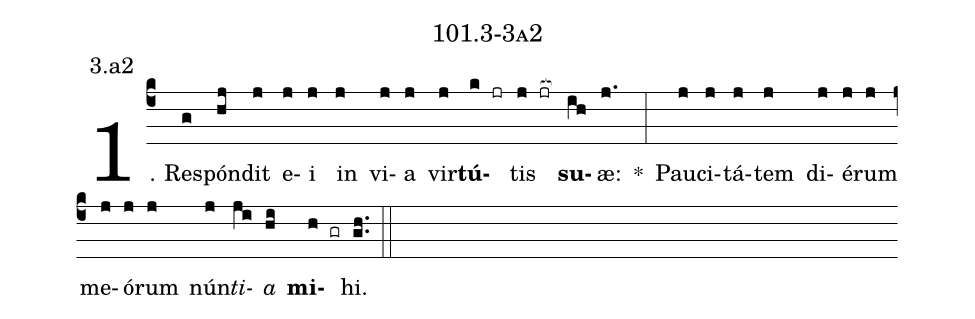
name: 101.3-3a2;
annotation: 3.a2;
%%
(c4)1. Re(g)spón(hj)dit(j) e(j)i(j) in(j) vi(j)a(j) vir(j)<b>tú</b>(k jr)tis(j jr[ocb:1{]) <b>su</b>(ih[ocb:0}])æ:(j.) *(:) Pau(j)ci(j)tá(j)tem(j) di(j)é(j)rum(j) me(j)ó(j)rum(j) nún(j)<i>ti</i>(ji)<i>a</i>(hi) <b>mi</b>(h gr)hi.(gh..) (::)


%E(j) u(j) o(ji) u(hi) a(h) e.(gh..) (::)
